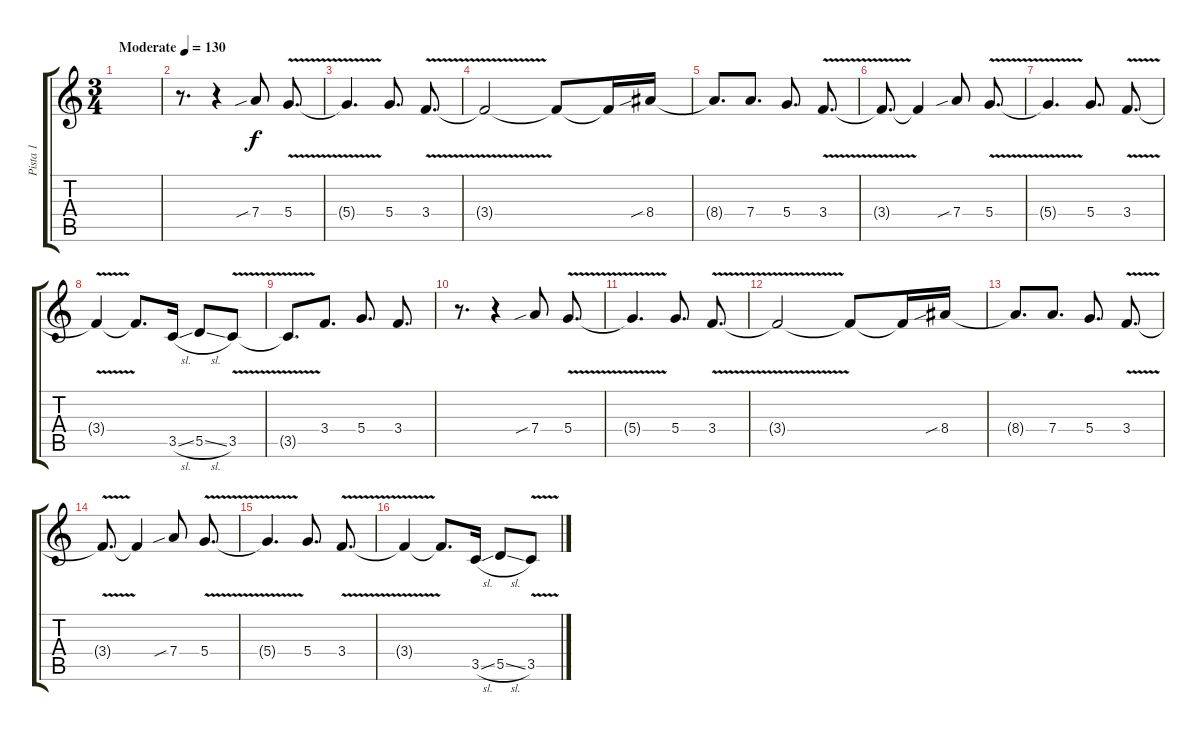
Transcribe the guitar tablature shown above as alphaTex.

\track ("Pista 1" "Pista 1") {instrument distortionguitar}
\staff {score tabs}
\tuning (E4 B3 G3 D3 A2 E2) {hide}
\ts (3 4)
\tempo (130 "Moderate")
\clef g2
\ks c
|
r.8{d} r.4 7.4{sib}.8 5.4{v}.8{d} |
5.4{t}.4{d} 5.4.8{d} 3.4{v}.8{d} |
3.4{t}.2 3.4{t}.8 3.4{t}.16 8.4{sib}.16 |
8.4{t}.8{d} 7.4.8{d} 5.4.8{d} 3.4{v}.8{d} |
3.4{t}.8{d} 3.4{t}.4 7.4{sib}.8 5.4{v}.8{d} |
5.4{t}.4{d} 5.4.8{d} 3.4{v}.8{d} |
3.4{t}.4 3.4{t}.8{d} 3.5{sl}.16 5.5{sl}.8 3.5{v}.8 |
3.5{t}.8{d} 3.4.8{d} 5.4.8{d} 3.4.8{d} |
r.8{d} r.4 7.4{sib}.8 5.4{v}.8{d} |
5.4{t}.4{d} 5.4.8{d} 3.4{v}.8{d} |
3.4{t}.2 3.4{t}.8 3.4{t}.16 8.4{sib}.16 |
8.4{t}.8{d} 7.4.8{d} 5.4.8{d} 3.4{v}.8{d} |
3.4{t}.8{d} 3.4{t}.4 7.4{sib}.8 5.4{v}.8{d} |
5.4{t}.4{d} 5.4.8{d} 3.4{v}.8{d} |
3.4{t}.4 3.4{t}.8{d} 3.5{sl}.16 5.5{sl}.8 3.5{v}.8
